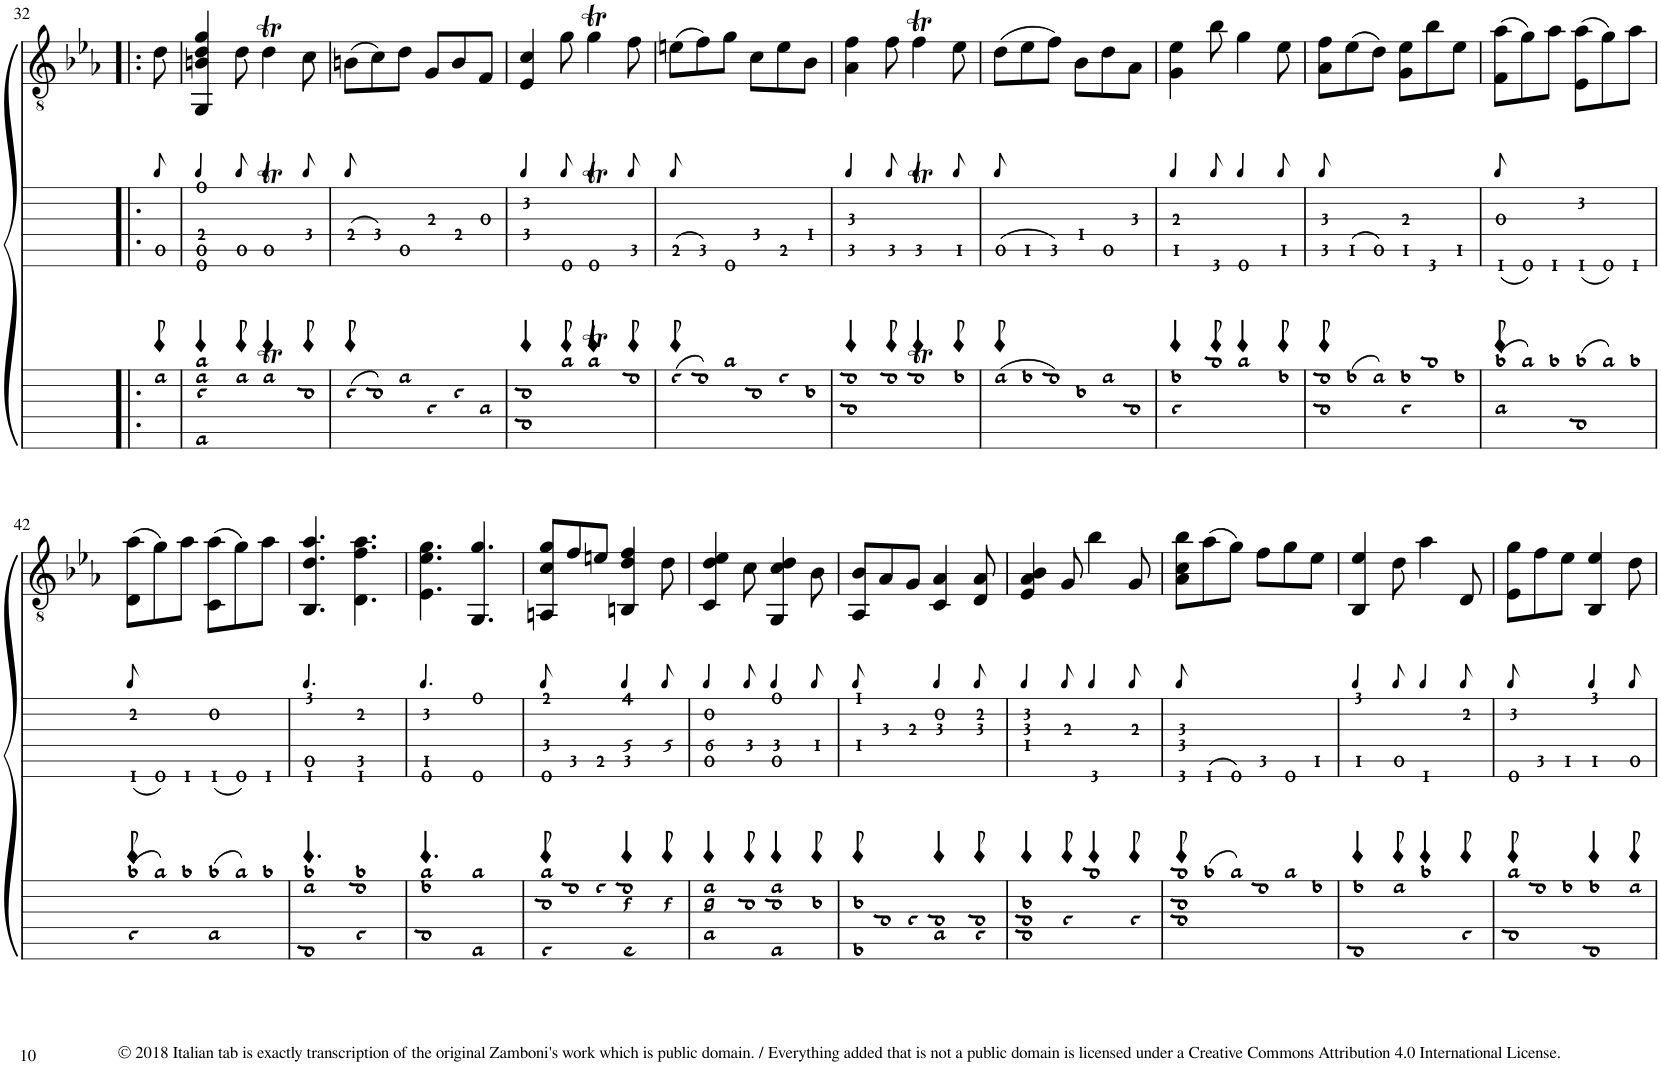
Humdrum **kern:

**kern	**kern	**kern
*part1	*part1	*part1
*staff3	*staff2	*staff1
*I"Archlute	*	*
*I'Arl.	*	*
!!LO:PB:g=z
*	*	*clefGv2
*k[b-e-a-]	*k[b-e-a-]	*k[b-e-a-]
*M6/8	*M6/8	*M6/8
=32!|:	=32!|:	=32!|:
8d	8d	8d\
=33	=33	=33
4GG 4Bn 4d 4g	4GG 4Bn 4d 4g	4GG/ 4Bn/ 4d/ 4g/
8d	8d	8d\
4dt	4dt	4dt\
8c	8c	8c\
=34	=34	=34
8BnL	8BnL	(8Bn\L
8c	8c	8c\)
8dJ	8dJ	8d\J
8GL	8GL	8G/L
8B	8B	8B/
8FJ	8FJ	8F/J
=35	=35	=35
4E- 4c	4E- 4c	4E-/ 4c/
8g	8g	8g\
4gt	4gt	4gt\
8f	8f	8f\
=36	=36	=36
8enL	8enL	(8en\L
8f	8f	8f\)
8gJ	8gJ	8g\J
8cL	8cL	8c\L
8e	8e	8e\
8B-J	8B-J	8B-\J
=37	=37	=37
4A- 4f	4A- 4f	4A-\ 4f\
8f	8f	8f\
4fT	4fT	4fT\
8e-	8e-	8e-\
=38	=38	=38
8dL	8dL	(8d\L
8e-	8e-	8e-\
8fJ	8fJ	8f\J)
8B-L	8B-L	8B-\L
8d	8d	8d\
8A-J	8A-J	8A-\J
=39	=39	=39
4G 4e-	4G 4e-	4G\ 4e-\
8b-	8b-	8b-\
4g	4g	4g\
8e-	8e-	8e-\
=40	=40	=40
8A-\ 8f\L	8A-\ 8f\L	8A-\ 8f\L
8e-	8e-	(8e-\
8dJ	8dJ	8d\J)
8G\ 8e-\L	8G\ 8e-\L	8G\ 8e-\L
8b-	8b-	8b-\
8e-J	8e-J	8e-\J
=41	=41	=41
8F\ 8a-\L	8F\ 8a-\L	(8F\ 8a-\L
8g	8g	8g\)
8a-J	8a-J	8a-\J
8E-\ 8a-\L	8E-\ 8a-\L	(8E-\ 8a-\L
8g	8g	8g\)
8a-J	8a-J	8a-\J
!!LO:LB:g=z
=42	=42	=42
8D\ 8a-\L	8D\ 8a-\L	(8D\ 8a-\L
8g	8g	8g\)
8a-J	8a-J	8a-\J
8C\ 8a-\L	8C\ 8a-\L	(8C\ 8a-\L
8g	8g	8g\)
8a-J	8a-J	8a-\J
=43	=43	=43
4.BB- 4.d 4.a-	4.BB- 4.d 4.a-	4.BB-/ 4.d/ 4.a-/
4.D 4.f 4.a-	4.D 4.f 4.a-	4.D\ 4.f\ 4.a-\
=44	=44	=44
4.E- 4.e- 4.g	4.E- 4.e- 4.g	4.E-\ 4.e-\ 4.g\
4.GG 4.g	4.GG 4.g	4.GG/ 4.g/
=45	=45	=45
8AAn\ 8c\ 8g\L	8AAn\ 8c\ 8g\L	8AAn/ 8c/ 8g/L
8f	8f	8f/
8enJ	8enJ	8en/J
4BBn 4d 4f	4BBn 4d 4f	4BBn/ 4d/ 4f/
8d	8d	8d\
=46	=46	=46
4C 4e- 4d	4C 4e- 4d	4C/ 4d/ 4e-/
8c	8c	8c\
4GG 4c 4d	4GG 4c 4d	4GG/ 4c/ 4d/
8B-	8B-	8B-\
=47	=47	=47
8AA-\ 8B-\L	8AA-\ 8B-\L	8AA-/ 8B-/L
8A-	8A-	8A-/
8GJ	8GJ	8G/J
4C 4A-	4C 4A-	4C/ 4A-/
8D 8A-	8D 8A-	8D/ 8A-/
=48	=48	=48
4E- 4A- 4B-	4E- 4A- 4B-	4E-/ 4A-/ 4B-/
8G	8G	8G/
4b-	4b-	4b-\
8G	8G	8G/
=49	=49	=49
8A-\ 8c\ 8b-\L	8A-\ 8c\ 8b-\L	8A-\ 8c\ 8b-\L
8a-	8a-	(8a-\
8gJ	8gJ	8g\J)
8fL	8fL	8f\L
8g	8g	8g\
8e-J	8e-J	8e-\J
=50	=50	=50
4BB- 4e-	4BB- 4e-	4BB-/ 4e-/
8d	8d	8d\
4a-	4a-	4a-\
8D	8D	8D/
=51	=51	=51
8E-\ 8g\L	8E-\ 8g\L	8E-\ 8g\L
8f	8f	8f\
8e-J	8e-J	8e-\J
4BB- 4e-	4BB- 4e-	4BB-/ 4e-/
8d	8d	8d\
=	=	=
*-	*-	*-
